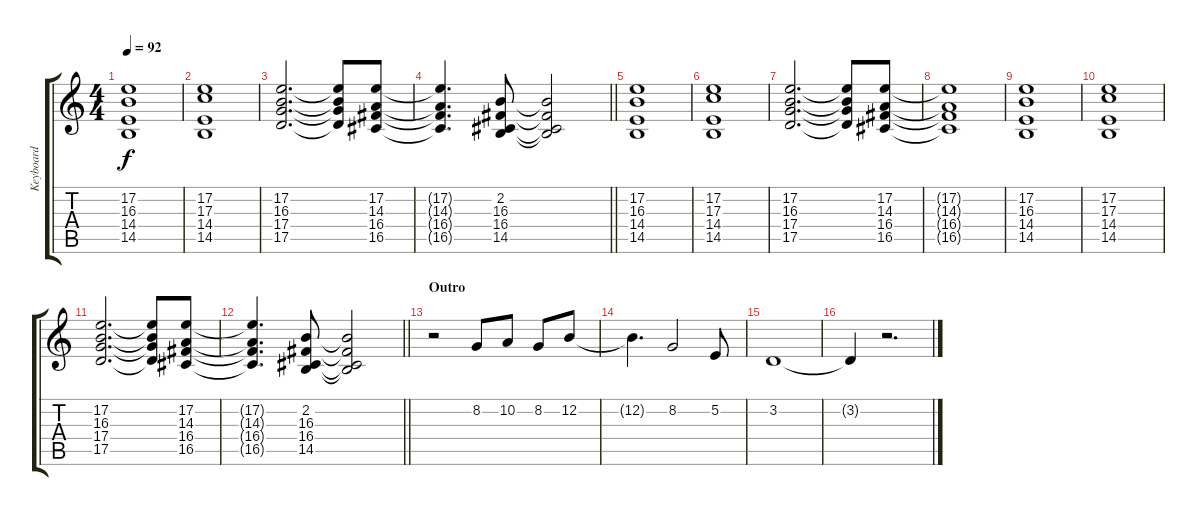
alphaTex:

\track ("Keyboard" "Keyboard") {instrument synthvoice}
\staff {score tabs}
\tuning (E4 B3 G3 D3 A2 E2) {hide}
\ts (4 4)
\tempo 92
\clef g2
\ks c
(17.2 16.3 14.4 14.5).1{dy f} |
(17.2 17.3 14.4 14.5).1 |
(17.2 16.3 17.4 17.5).2{d} (17.2{t} 16.3{t} 17.4{t} 17.5{t}).8 (17.2 14.3 16.4 16.5).8 |
\barLineRight lightlight
(17.2{t} 14.3{t} 16.4{t} 16.5{t}).4{d} (2.2 16.3 16.4 14.5).8 (2.2{t} 16.3{t} 16.4{t} 14.5{t}).2 |
\section ("" "")
(17.2 16.3 14.4 14.5).1 |
(17.2 17.3 14.4 14.5).1 |
(17.2 16.3 17.4 17.5).2{d} (17.2{t} 16.3{t} 17.4{t} 17.5{t}).8 (17.2 14.3 16.4 16.5).8 |
(17.2{t} 14.3{t} 16.4{t} 16.5{t}).1 |
(17.2 16.3 14.4 14.5).1 |
(17.2 17.3 14.4 14.5).1 |
(17.2 16.3 17.4 17.5).2{d} (17.2{t} 16.3{t} 17.4{t} 17.5{t}).8 (17.2 14.3 16.4 16.5).8 |
\barLineRight lightlight
(17.2{t} 14.3{t} 16.4{t} 16.5{t}).4{d} (2.2 16.3 16.4 14.5).8 (2.2{t} 16.3{t} 16.4{t} 14.5{t}).2 |
\section ("" "Outro")
r.2 8.2.8{volume 14 balance 8 instrument synthvoice} 10.2.8 8.2.8 12.2.8 |
12.2{t}.4{d} 8.2.2 5.2.8 |
3.2.1 |
3.2{t}.4 r.2{d}
